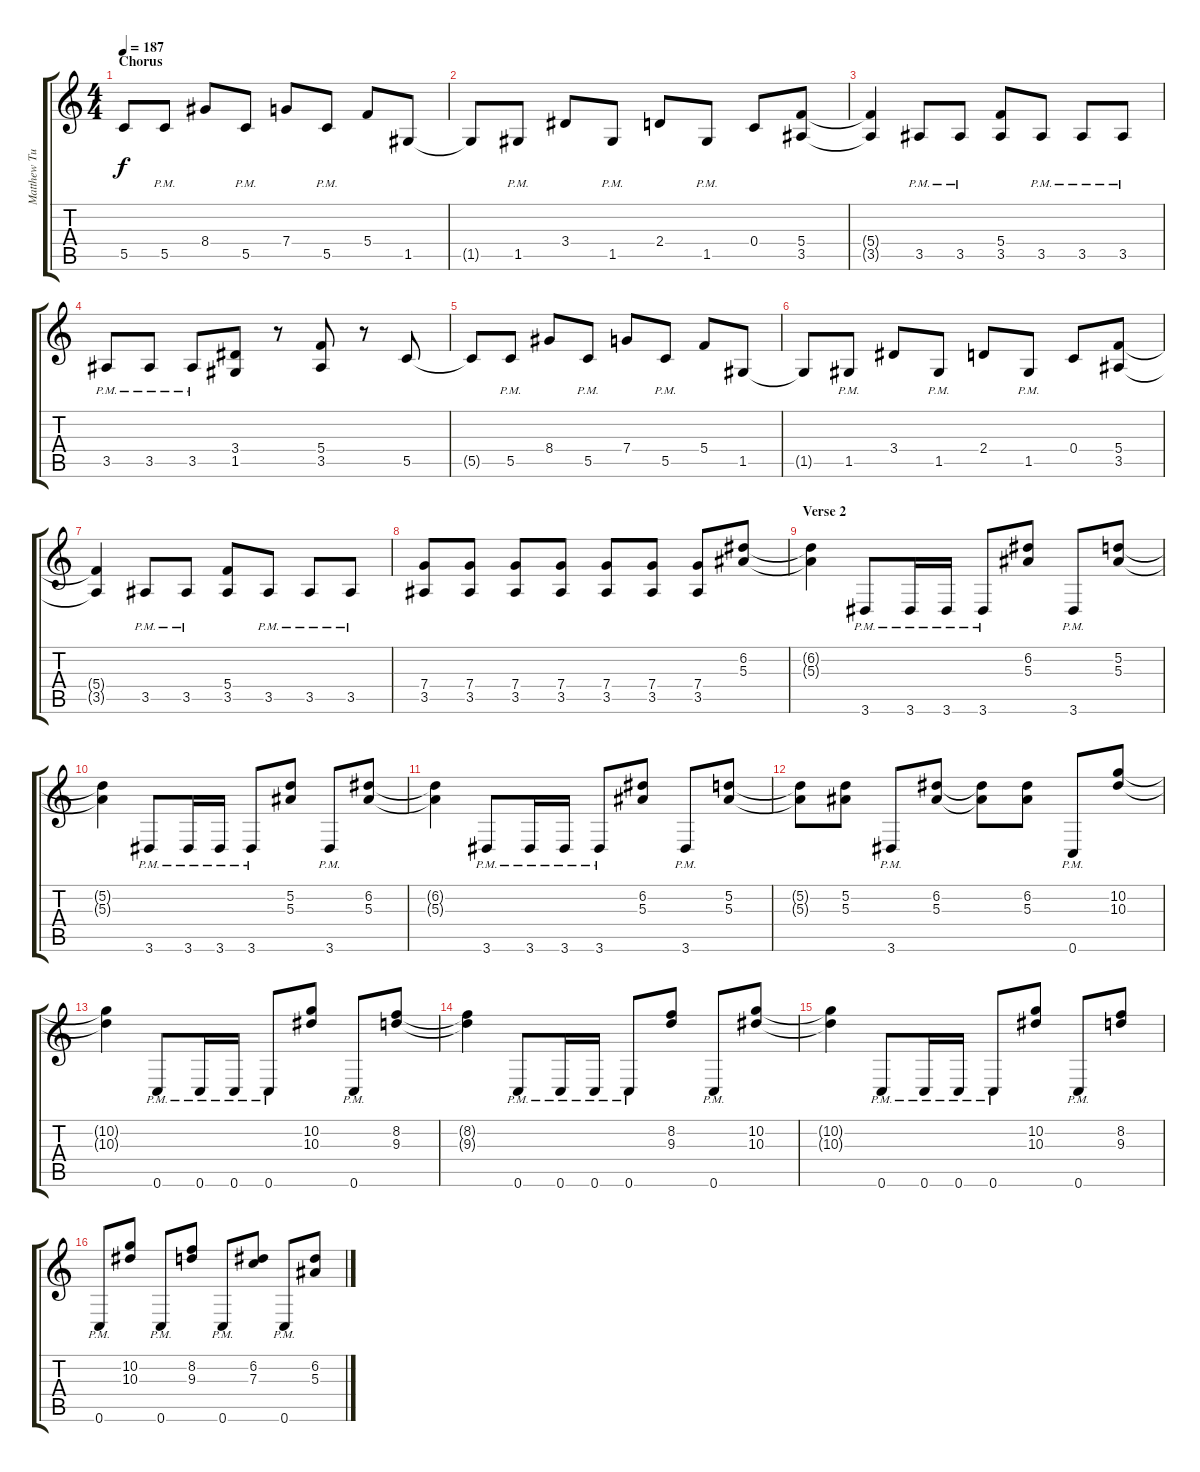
\track ("Matthew Tuck - Rhythm" "Matthew Tu") {instrument distortionguitar}
\staff {score tabs}
\tuning (D4 A3 F3 C3 G2 C2) {hide}
\ts (4 4)
\section ("" "Chorus")
\tempo 187
\clef g2
\ks c
5.5{t}.8{dy f} 5.5{pm}.8 8.4.8 5.5{pm}.8 7.4.8 5.5{pm}.8 5.4.8 1.5.8 |
1.5{t}.8 1.5{pm}.8 3.4.8 1.5{pm}.8 2.4.8 1.5{pm}.8 0.4.8 (5.4 3.5).8 |
(5.4{t} 3.5{t}).4 3.5{pm}.8 3.5{pm}.8 (5.4 3.5).8 3.5{pm}.8 3.5{pm}.8 3.5{pm}.8 |
3.5{pm}.8 3.5{pm}.8 3.5{pm}.8 (3.4 1.5).8 r.8 (5.4 3.5).8 r.8 5.5.8 |
5.5{t}.8 5.5{pm}.8 8.4.8 5.5{pm}.8 7.4.8 5.5{pm}.8 5.4.8 1.5.8 |
1.5{t}.8 1.5{pm}.8 3.4.8 1.5{pm}.8 2.4.8 1.5{pm}.8 0.4.8 (5.4 3.5).8 |
(5.4{t} 3.5{t}).4 3.5{pm}.8 3.5{pm}.8 (5.4 3.5).8 3.5{pm}.8 3.5{pm}.8 3.5{pm}.8 |
(7.4 3.5).8 (7.4 3.5).8 (7.4 3.5).8 (7.4 3.5).8 (7.4 3.5).8 (7.4 3.5).8 (7.4 3.5).8 (6.2 5.3).8 |
\section ("" "Verse 2")
(6.2{t} 5.3{t}).4 3.6{pm}.8 3.6{pm}.16 3.6{pm}.16 3.6{pm}.8 (6.2 5.3).8 3.6{pm}.8 (5.2 5.3).8 |
(5.2{t} 5.3{t}).4 3.6{pm}.8 3.6{pm}.16 3.6{pm}.16 3.6{pm}.8 (5.2 5.3).8 3.6{pm}.8 (6.2 5.3).8 |
(6.2{t} 5.3{t}).4 3.6{pm}.8 3.6{pm}.16 3.6{pm}.16 3.6{pm}.8 (6.2 5.3).8 3.6{pm}.8 (5.2 5.3).8 |
(5.2{t} 5.3{t}).8 (5.2 5.3).8 3.6{pm}.8 (6.2 5.3).8 (6.2{t} 5.3{t}).8 (6.2 5.3).8 0.6{pm}.8 (10.2 10.3).8 |
(10.2{t} 10.3{t}).4 0.6{pm}.8 0.6{pm}.16 0.6{pm}.16 0.6{pm}.8 (10.2 10.3).8 0.6{pm}.8 (8.2 9.3).8 |
(8.2{t} 9.3{t}).4 0.6{pm}.8 0.6{pm}.16 0.6{pm}.16 0.6{pm}.8 (8.2 9.3).8 0.6{pm}.8 (10.2 10.3).8 |
(10.2{t} 10.3{t}).4 0.6{pm}.8 0.6{pm}.16 0.6{pm}.16 0.6{pm}.8 (10.2 10.3).8 0.6{pm}.8 (8.2 9.3).8 |
0.6{pm}.8 (10.2 10.3).8 0.6{pm}.8 (8.2 9.3).8 0.6{pm}.8 (6.2 7.3).8 0.6{pm}.8 (6.2 5.3).8
